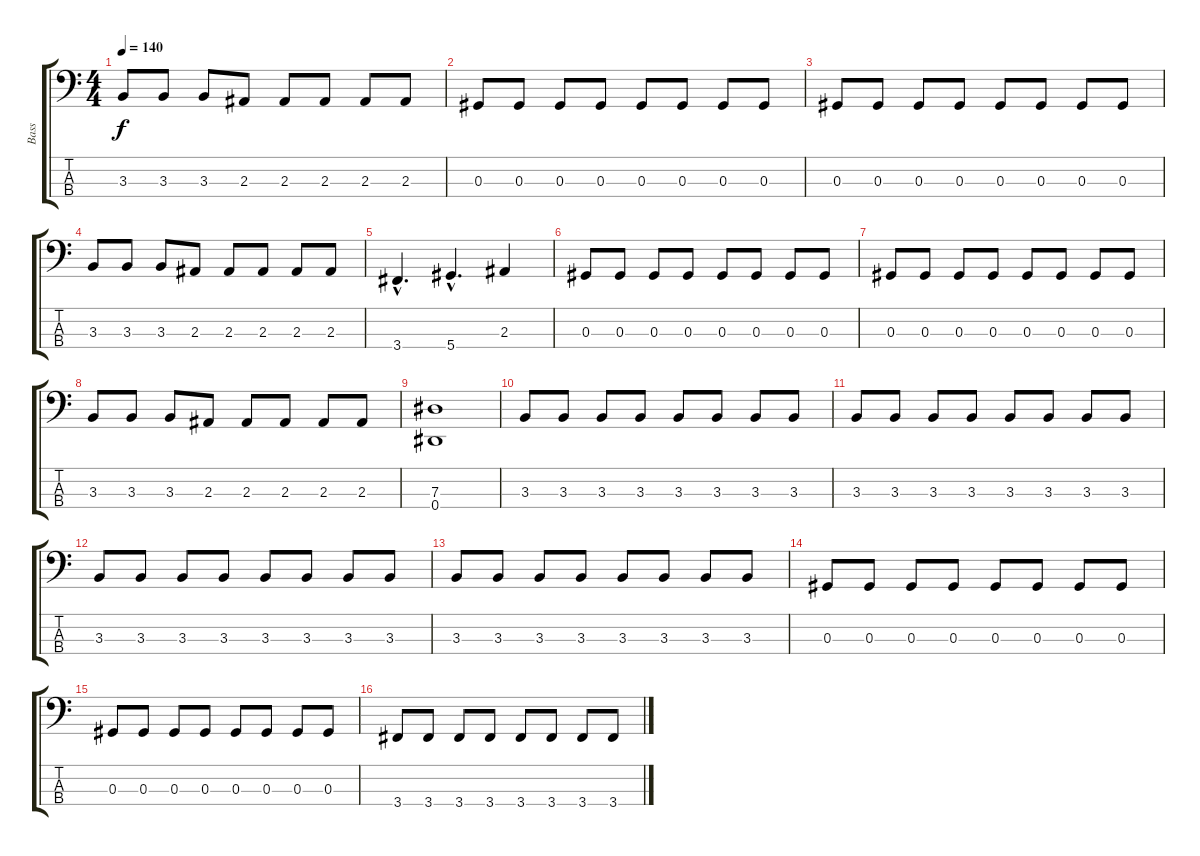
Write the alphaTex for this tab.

\track ("Bass" "Bass") {instrument electricbassfinger}
\staff {score tabs}
\tuning (Gb2 Db2 Ab1 Eb1) {hide}
\ts (4 4)
\tempo 140
\clef f4
\ks c
3.3.8{dy f} 3.3.8 3.3.8 2.3.8 2.3.8 2.3.8 2.3.8 2.3.8 |
0.3.8 0.3.8 0.3.8 0.3.8 0.3.8 0.3.8 0.3.8 0.3.8 |
0.3.8 0.3.8 0.3.8 0.3.8 0.3.8 0.3.8 0.3.8 0.3.8 |
3.3.8 3.3.8 3.3.8 2.3.8 2.3.8 2.3.8 2.3.8 2.3.8 |
3.4{hac}.4{d} 5.4{hac}.4{d} 2.3.4 |
0.3.8 0.3.8 0.3.8 0.3.8 0.3.8 0.3.8 0.3.8 0.3.8 |
0.3.8 0.3.8 0.3.8 0.3.8 0.3.8 0.3.8 0.3.8 0.3.8 |
3.3.8 3.3.8 3.3.8 2.3.8 2.3.8 2.3.8 2.3.8 2.3.8 |
(7.3 0.4).1 |
3.3.8 3.3.8 3.3.8 3.3.8 3.3.8 3.3.8 3.3.8 3.3.8 |
3.3.8 3.3.8 3.3.8 3.3.8 3.3.8 3.3.8 3.3.8 3.3.8 |
3.3.8 3.3.8 3.3.8 3.3.8 3.3.8 3.3.8 3.3.8 3.3.8 |
3.3.8 3.3.8 3.3.8 3.3.8 3.3.8 3.3.8 3.3.8 3.3.8 |
0.3.8 0.3.8 0.3.8 0.3.8 0.3.8 0.3.8 0.3.8 0.3.8 |
0.3.8 0.3.8 0.3.8 0.3.8 0.3.8 0.3.8 0.3.8 0.3.8 |
3.4.8 3.4.8 3.4.8 3.4.8 3.4.8 3.4.8 3.4.8 3.4.8
